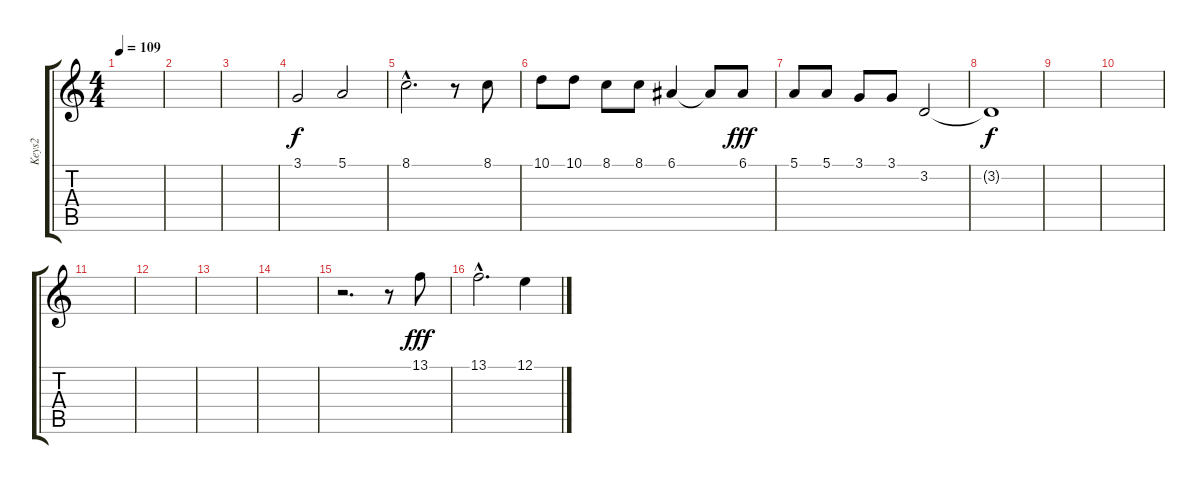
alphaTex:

\track ("Keys2" "Keys2") {instrument choiraahs}
\staff {score tabs}
\tuning (E4 B3 G3 D3 A2 E2) {hide}
\ts (4 4)
\tempo 109
\clef g2
\ks c
|
|
|
3.1.2 5.1.2 |
8.1{hac}.2{d} r.8 8.1.8 |
10.1.8 10.1.8 8.1.8 8.1.8 6.1.4 6.1{t}.8{dy f} 6.1.8{dy fff} |
5.1.8 5.1.8 3.1.8 3.1.8 3.2.2 |
3.2{t}.1{dy f} |
|
|
|
|
|
|
r.2{d} r.8 13.1.8{dy fff} |
13.1{hac}.2{d} 12.1.4
